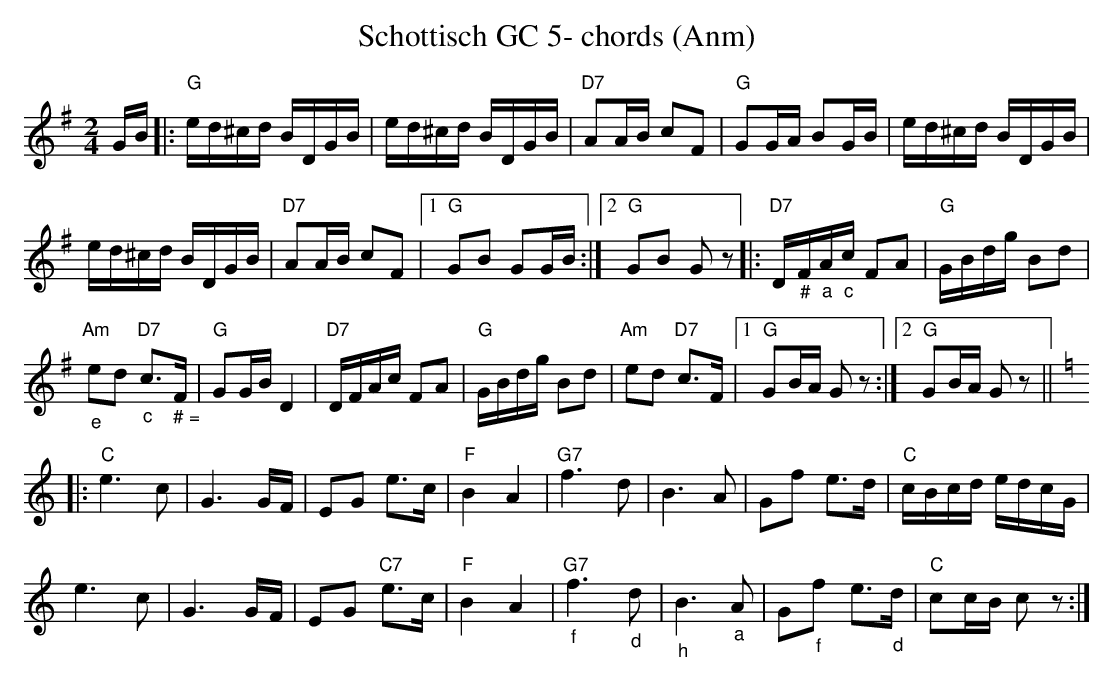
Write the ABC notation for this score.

X:1
T:Schottisch GC 5- chords (Anm)
M:2/4
L:1/16
K:Gmaj%%MIDI gchordon
GB |: "G"ed^cd BDGB | ed^cd BDGB | "D7"A2AB c2F2 | "G"G2GA B2GB | ed^cd BDGB |
ed^cd BDGB | "D7"A2AB c2F2 |1 "G"G2B2 G2GB :|2 "G"G2B2 G2z2 |: "D7"D"_#"F"_a"A"_c"c F2A2 | "G"GBdg B2d2 |
"Am""_e"e2d2 "D7""_c"c3"_ # ="F | "G"G2GBD4 | "D7"DFAc F2A2 | "G"GBdg B2d2 | "Am"e2d2 "D7"c3F |1 "G"G2BA G2z2 :|2 "G"G2BA G2z2 ||
|: [K:Cmaj] "C"e6c2 | G6GF | E2G2 e3c | "F"B4A4 | "G7"f6d2 | B6A2 | G2f2 e3d | "C"cBcd edcG |
e6c2 | G6GF | E2G2 "C7"e3c | "F"B4A4 | "G7""_f"f6"_d"d2 | "_h"B6"_a"A2 | G2"_f"f2 e3"_d"d | "C"c2cB c2z2 :|
